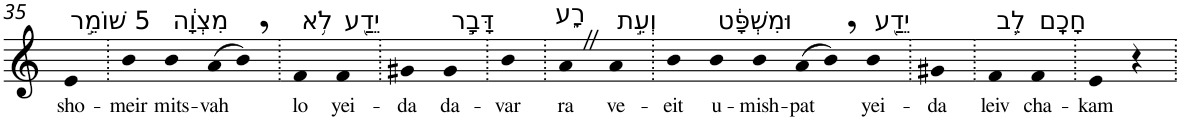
**kern	**text
*part1	*part1
*staff1	*staff1
*I"Piano	*
*I'Pno	*
!!LO:PB:g=z
*clefG2	*
*k[]	*
=35	=35
!LO:TX:a:t=5 שׁוֹמֵ֣ר	!
!	!LO:LY:b
4e	sho-
=36.	=36.
!	!LO:LY:b
4b	-meir
!LO:TX:a:t=מִצְוָ֔ה	!
!	!LO:LY:b
4b	mits-
!	!LO:LY:b
(>8a	-vah
8b,)	.
=37.	=37.
!LO:TX:a:t=לֹ֥א	!
!	!LO:LY:b
4f	lo
!LO:TX:a:t=יֵדַ֖ע	!
!	!LO:LY:b
4f	yei-
=38.	=38.
!	!LO:LY:b
4g#X	-da
!LO:TX:a:t=דָּבָ֣ר	!
!	!LO:LY:b
4g#	da-
=39.	=39.
!	!LO:LY:b
4b	-var
=40.	=40.
!LO:TX:a:t=רָ֑ע	!
!	!LO:LY:b
4aZ	ra
!LO:TX:a:t=וְעֵ֣ת	!
!	!LO:LY:b
4a	ve-
=41.	=41.
!	!LO:LY:b
4b	-eit
!LO:TX:a:t=וּמִשְׁפָּ֔ט	!
!	!LO:LY:b
4b	u-
!	!LO:LY:b
4b	-mish-
!	!LO:LY:b
(>8a	-pat
8b,)	.
!LO:TX:a:t=יֵדַ֖ע	!
!	!LO:LY:b
4b	yei-
=42.	=42.
!	!LO:LY:b
4g#X	-da
=43.	=43.
!LO:TX:a:t=לֵ֥ב	!
!	!LO:LY:b
4f	leiv
!LO:TX:a:t=חָכָֽם	!
!	!LO:LY:b
4f	cha-
=44.	=44.
!	!LO:LY:b
4e	-kam
4r	.
=.	=.
*-	*-
